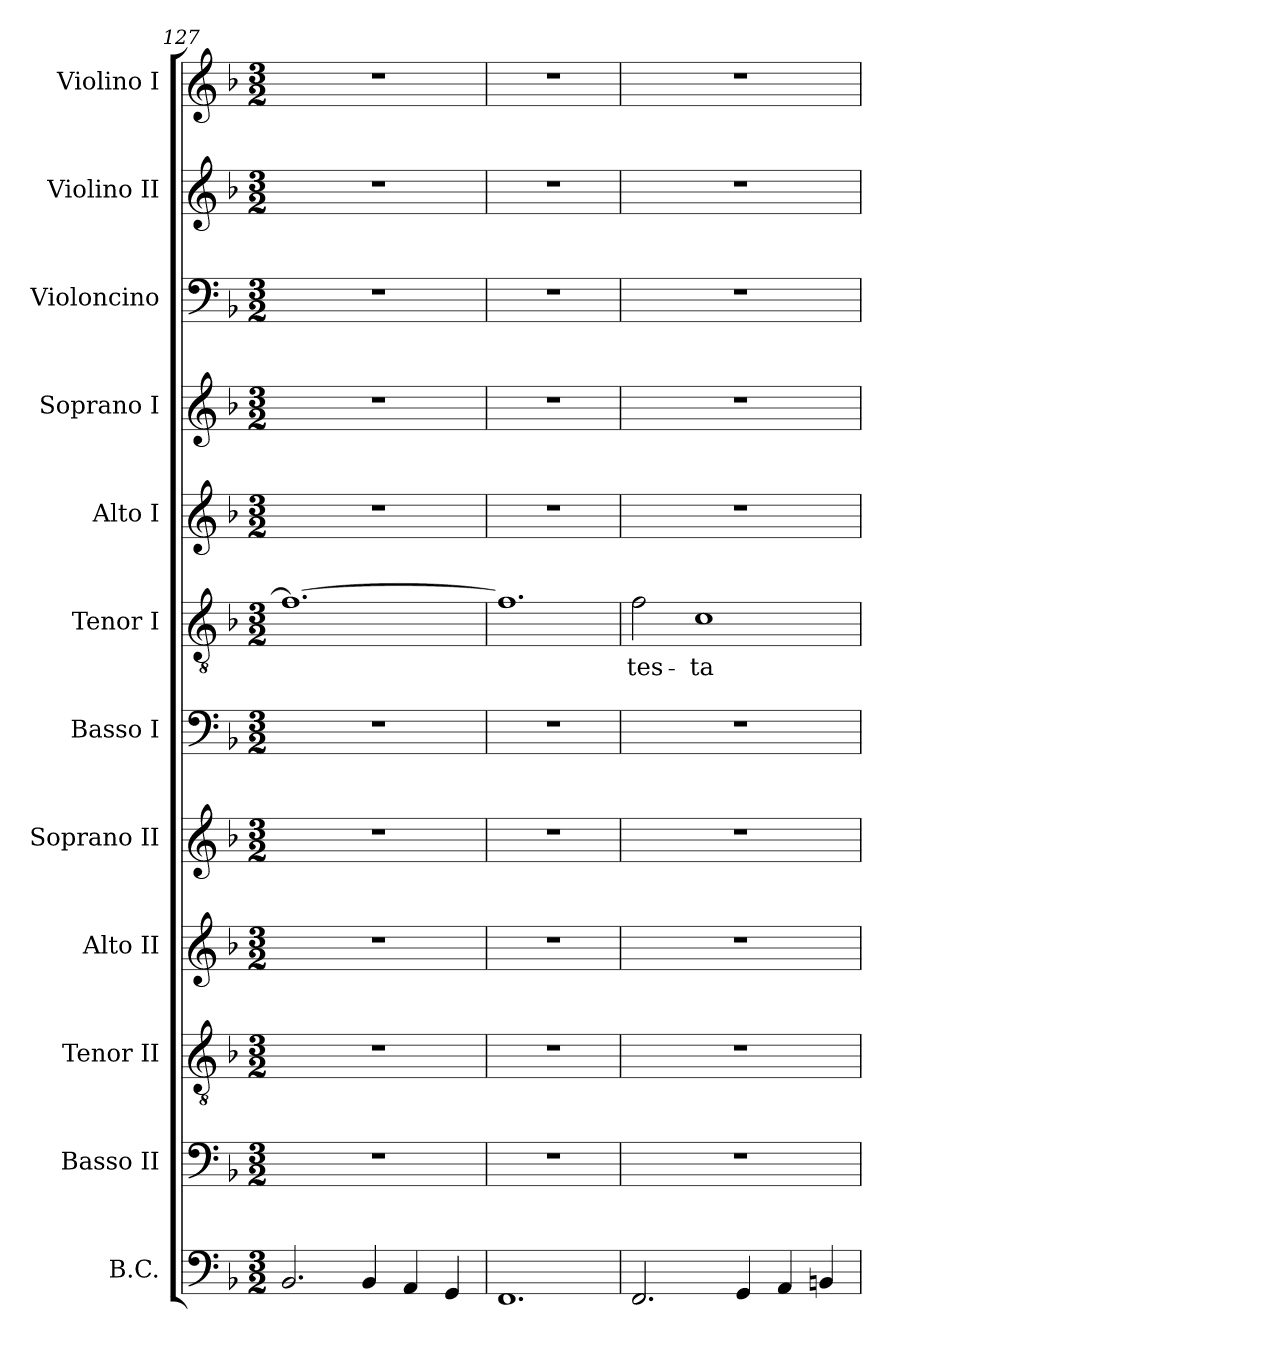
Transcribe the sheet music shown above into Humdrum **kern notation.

**kern	**kern	**kern	**kern	**kern	**kern	**kern	**text	**kern	**kern	**kern	**kern	**kern
*part12	*part11	*part10	*part9	*part8	*part7	*part6	*part6	*part5	*part4	*part3	*part2	*part1
*staff12	*staff11	*staff10	*staff9	*staff8	*staff7	*staff6	*staff6	*staff5	*staff4	*staff3	*staff2	*staff1
*I"B.C.	*I"Basso II	*I"Tenor II	*I"Alto II	*I"Soprano II	*I"Basso I	*I"Tenor I	*	*I"Alto I	*I"Soprano I	*I"Violoncino	*I"Violino II	*I"Violino I
*I'BC	*I'B 2	*I'T 2	*I'A 2	*I'S 2	*I'B 1	*I'T 1	*	*I'A 1	*I'S 1	*I'Vc.	*I'Vln. II	*I'Vln. I
*clefF4	*clefF4	*clefGv2	*clefG2	*clefG2	*clefF4	*clefGv2	*	*clefG2	*clefG2	*clefF4	*clefG2	*clefG2
*k[b-]	*k[b-]	*k[b-]	*k[b-]	*k[b-]	*k[b-]	*k[b-]	*	*k[b-]	*k[b-]	*k[b-]	*k[b-]	*k[b-]
*F:	*F:	*F:	*F:	*F:	*F:	*F:	*	*F:	*F:	*F:	*F:	*F:
*M3/2	*M3/2	*M3/2	*M3/2	*M3/2	*M3/2	*M3/2	*	*M3/2	*M3/2	*M3/2	*M3/2	*M3/2
=127	=127	=127	=127	=127	=127	=127	=127	=127	=127	=127	=127	=127
2.BB-/	1.r	1.r	1.r	1.r	1.r	1.f_	.	1.r	1.r	1.r	1.r	1.r
4BB-/	.	.	.	.	.	.	.	.	.	.	.	.
4AA/	.	.	.	.	.	.	.	.	.	.	.	.
4GG/	.	.	.	.	.	.	.	.	.	.	.	.
=128	=128	=128	=128	=128	=128	=128	=128	=128	=128	=128	=128	=128
1.FF	1.r	1.r	1.r	1.r	1.r	1.f]	.	1.r	1.r	1.r	1.r	1.r
=129	=129	=129	=129	=129	=129	=129	=129	=129	=129	=129	=129	=129
!	!	!	!	!	!	!	!LO:LY:b	!	!	!	!	!
2.FF/	1.r	1.r	1.r	1.r	1.r	2f\	tes-	1.r	1.r	1.r	1.r	1.r
!	!	!	!	!	!	!	!LO:LY:b	!	!	!	!	!
.	.	.	.	.	.	1c	-ta-	.	.	.	.	.
4GG/	.	.	.	.	.	.	.	.	.	.	.	.
4AA/	.	.	.	.	.	.	.	.	.	.	.	.
4BBn/	.	.	.	.	.	.	.	.	.	.	.	.
=	=	=	=	=	=	=	=	=	=	=	=	=
*-	*-	*-	*-	*-	*-	*-	*-	*-	*-	*-	*-	*-
